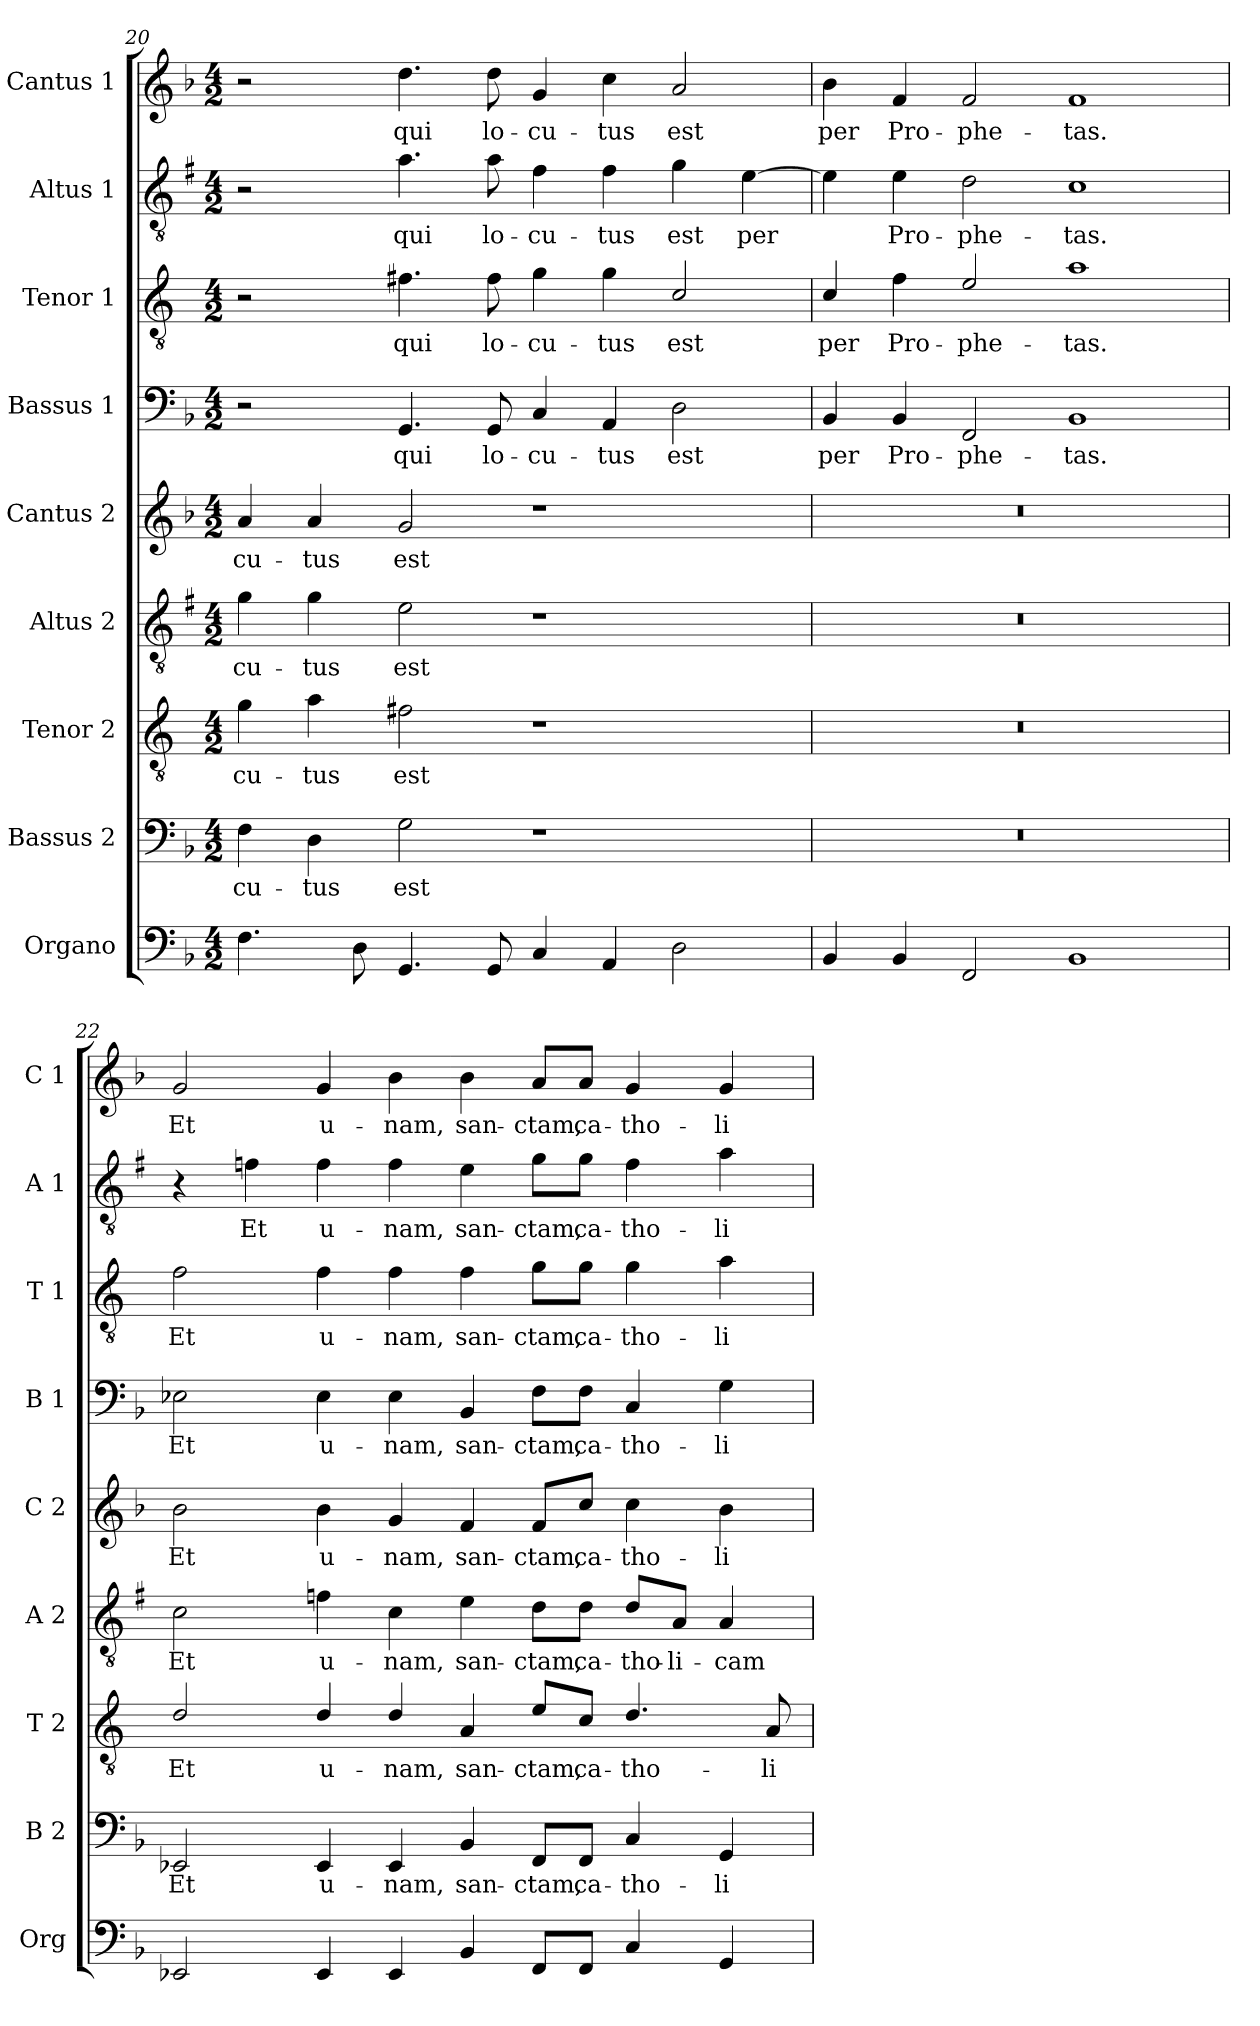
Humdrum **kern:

**kern	**kern	**text	**kern	**text	**kern	**text	**kern	**text	**kern	**text	**kern	**text	**kern	**text	**kern	**text
*part9	*part8	*part8	*part7	*part7	*part6	*part6	*part5	*part5	*part4	*part4	*part3	*part3	*part2	*part2	*part1	*part1
*staff9	*staff8	*staff8	*staff7	*staff7	*staff6	*staff6	*staff5	*staff5	*staff4	*staff4	*staff3	*staff3	*staff2	*staff2	*staff1	*staff1
*I"Organo	*I"Bassus 2	*	*I"Tenor 2	*	*I"Altus 2	*	*I"Cantus 2	*	*I"Bassus 1	*	*I"Tenor 1	*	*I"Altus 1	*	*I"Cantus 1	*
*I'Org	*I'B 2	*	*I'T 2	*	*I'A 2	*	*I'C 2	*	*I'B 1	*	*I'T 1	*	*I'A 1	*	*I'C 1	*
*clefF4	*clefF4	*	*clefGv2	*	*clefGv2	*	*clefG2	*	*clefF4	*	*clefGv2	*	*clefGv2	*	*clefG2	*
*	*	*	*ITrd4c7	*	*ITrd1c2	*	*	*	*	*	*ITrd4c7	*	*ITrd1c2	*	*	*
*k[b-]	*k[b-]	*	*k[b-]	*	*k[b-]	*	*k[b-]	*	*k[b-]	*	*k[b-]	*	*k[b-]	*	*k[b-]	*
*F:	*F:	*	*F:	*	*F:	*	*F:	*	*F:	*	*F:	*	*F:	*	*F:	*
*M4/2	*M4/2	*	*M4/2	*	*M4/2	*	*M4/2	*	*M4/2	*	*M4/2	*	*M4/2	*	*M4/2	*
=20	=20	=20	=20	=20	=20	=20	=20	=20	=20	=20	=20	=20	=20	=20	=20	=20
!	!	!LO:LY:b	!	!LO:LY:b	!	!LO:LY:b	!	!LO:LY:b	!	!	!	!	!	!	!	!
4.F\	4F\	-cu-	4c\	-cu-	4f\	-cu-	4a/	-cu-	2r	.	2r	.	2r	.	2r	.
!	!	!LO:LY:b	!	!LO:LY:b	!	!LO:LY:b	!	!LO:LY:b	!	!	!	!	!	!	!	!
.	4D\	-tus	4d\	-tus	4f\	-tus	4a/	-tus	.	.	.	.	.	.	.	.
8D\	.	.	.	.	.	.	.	.	.	.	.	.	.	.	.	.
!	!	!LO:LY:b	!	!LO:LY:b	!	!LO:LY:b	!	!LO:LY:b	!	!LO:LY:b	!	!LO:LY:b	!	!LO:LY:b	!	!LO:LY:b
4.GG/	2G\	est	2Bn\	est	2d\	est	2g/	est	4.GG/	qui	4.Bn\	qui	4.g\	qui	4.dd\	qui
!	!	!	!	!	!	!	!	!	!	!LO:LY:b	!	!LO:LY:b	!	!LO:LY:b	!	!LO:LY:b
8GG/	.	.	.	.	.	.	.	.	8GG/	lo-	8B\	lo-	8g\	lo-	8dd\	lo-
!	!	!	!	!	!	!	!	!	!	!LO:LY:b	!	!LO:LY:b	!	!LO:LY:b	!	!LO:LY:b
4C/	1r	.	1r	.	1r	.	1r	.	4C/	-cu-	4c\	-cu-	4e\	-cu-	4g/	-cu-
!	!	!	!	!	!	!	!	!	!	!LO:LY:b	!	!LO:LY:b	!	!LO:LY:b	!	!LO:LY:b
4AA/	.	.	.	.	.	.	.	.	4AA/	-tus	4c\	-tus	4e\	-tus	4cc\	-tus
!	!	!	!	!	!	!	!	!	!	!LO:LY:b	!	!LO:LY:b	!	!LO:LY:b	!	!LO:LY:b
2D\	.	.	.	.	.	.	.	.	2D\	est	2F/	est	4f\	est	2a/	est
!	!	!	!	!	!	!	!	!	!	!	!	!	!	!LO:LY:b	!	!
.	.	.	.	.	.	.	.	.	.	.	.	.	[4d\	per	.	.
=21	=21	=21	=21	=21	=21	=21	=21	=21	=21	=21	=21	=21	=21	=21	=21	=21
!	!	!	!	!	!	!	!	!	!	!LO:LY:b	!	!LO:LY:b	!	!	!	!LO:LY:b
4BB-/	0r	.	0r	.	0r	.	0r	.	4BB-/	per	4F/	per	4d\]	.	4b-\	per
!	!	!	!	!	!	!	!	!	!	!LO:LY:b	!	!LO:LY:b	!	!LO:LY:b	!	!LO:LY:b
4BB-/	.	.	.	.	.	.	.	.	4BB-/	Pro-	4B-\	Pro-	4d\	Pro-	4f/	Pro-
!	!	!	!	!	!	!	!	!	!	!LO:LY:b	!	!LO:LY:b	!	!LO:LY:b	!	!LO:LY:b
2FF/	.	.	.	.	.	.	.	.	2FF/	-phe-	2A/	-phe-	2c\	-phe-	2f/	-phe-
!	!	!	!	!	!	!	!	!	!	!LO:LY:b	!	!LO:LY:b	!	!LO:LY:b	!	!LO:LY:b
1BB-	.	.	.	.	.	.	.	.	1BB-	-tas.	1d	-tas.	1B-	-tas.	1f	-tas.
=22	=22	=22	=22	=22	=22	=22	=22	=22	=22	=22	=22	=22	=22	=22	=22	=22
!	!	!LO:LY:b	!	!LO:LY:b	!	!LO:LY:b	!	!LO:LY:b	!	!LO:LY:b	!	!LO:LY:b	!	!	!	!LO:LY:b
2EE-X/	2EE-X/	Et	2G/	Et	2B-\	Et	2b-\	Et	2E-X\	Et	2B-\	Et	4r	.	2g/	Et
!	!	!	!	!	!	!	!	!	!	!	!	!	!	!LO:LY:b	!	!
.	.	.	.	.	.	.	.	.	.	.	.	.	4e-X\	Et	.	.
!	!	!LO:LY:b	!	!LO:LY:b	!	!LO:LY:b	!	!LO:LY:b	!	!LO:LY:b	!	!LO:LY:b	!	!LO:LY:b	!	!LO:LY:b
4EE-/	4EE-/	u-	4G/	u-	4e-X\	u-	4b-\	u-	4E-\	u-	4B-\	u-	4e-\	u-	4g/	u-
!	!	!LO:LY:b	!	!LO:LY:b	!	!LO:LY:b	!	!LO:LY:b	!	!LO:LY:b	!	!LO:LY:b	!	!LO:LY:b	!	!LO:LY:b
4EE-/	4EE-/	-nam,	4G/	-nam,	4B-\	-nam,	4g/	-nam,	4E-\	-nam,	4B-\	-nam,	4e-\	-nam,	4b-\	-nam,
!	!	!LO:LY:b	!	!LO:LY:b	!	!LO:LY:b	!	!LO:LY:b	!	!LO:LY:b	!	!LO:LY:b	!	!LO:LY:b	!	!LO:LY:b
4BB-/	4BB-/	san-	4D/	san-	4d\	san-	4f/	san-	4BB-/	san-	4B-\	san-	4d\	san-	4b-\	san-
!	!	!LO:LY:b	!	!LO:LY:b	!	!LO:LY:b	!	!LO:LY:b	!	!LO:LY:b	!	!LO:LY:b	!	!LO:LY:b	!	!LO:LY:b
8FF/L	8FF/L	-ctam,	8A/L	-ctam,	8c\L	-ctam,	8f/L	-ctam,	8F\L	-ctam,	8c\L	-ctam,	8f\L	-ctam,	8a/L	-ctam,
!	!	!LO:LY:b	!	!LO:LY:b	!	!LO:LY:b	!	!LO:LY:b	!	!LO:LY:b	!	!LO:LY:b	!	!LO:LY:b	!	!LO:LY:b
8FF/J	8FF/J	ca-	8F/J	ca-	8c\J	ca-	8cc/J	ca-	8F\J	ca-	8c\J	ca-	8f\J	ca-	8a/J	ca-
!	!	!LO:LY:b	!	!LO:LY:b	!	!LO:LY:b	!	!LO:LY:b	!	!LO:LY:b	!	!LO:LY:b	!	!LO:LY:b	!	!LO:LY:b
4C/	4C/	-tho-	4.G/	-tho-	8c/L	-tho-	4cc\	-tho-	4C/	-tho-	4c\	-tho-	4e-\	-tho-	4g/	-tho-
!	!	!	!	!	!	!LO:LY:b	!	!	!	!	!	!	!	!	!	!
.	.	.	.	.	8G/J	-li-	.	.	.	.	.	.	.	.	.	.
!	!	!LO:LY:b	!	!	!	!LO:LY:b	!	!LO:LY:b	!	!LO:LY:b	!	!LO:LY:b	!	!LO:LY:b	!	!LO:LY:b
4GG/	4GG/	-li-	.	.	4G/	-cam	4b-\	-li-	4G\	-li-	4d\	-li-	4g\	-li-	4g/	-li-
!	!	!	!	!LO:LY:b	!	!	!	!	!	!	!	!	!	!	!	!
.	.	.	8D/	-li-	.	.	.	.	.	.	.	.	.	.	.	.
=	=	=	=	=	=	=	=	=	=	=	=	=	=	=	=	=
*-	*-	*-	*-	*-	*-	*-	*-	*-	*-	*-	*-	*-	*-	*-	*-	*-
